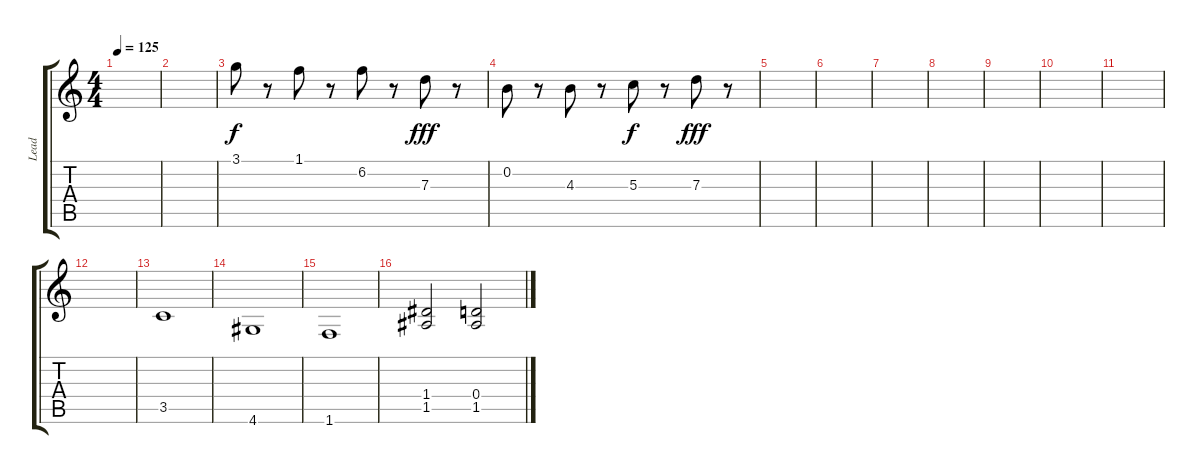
\track ("Lead" "Lead") {instrument overdrivenguitar}
\staff {score tabs}
\tuning (E4 B3 G3 D3 A2 E2) {hide}
\ts (4 4)
\tempo 125
\clef g2
\ks c
|
|
3.1.8 r.8 1.1.8 r.8 6.2.8{dy f} r.8 7.3.8{dy fff} r.8 |
0.2.8 r.8 4.3.8 r.8 5.3.8{dy f} r.8 7.3.8{dy fff} r.8 |
|
|
|
|
|
|
|
|
3.5.1 |
4.6.1 |
1.6.1 |
(1.4 1.5).2 (0.4 1.5).2
